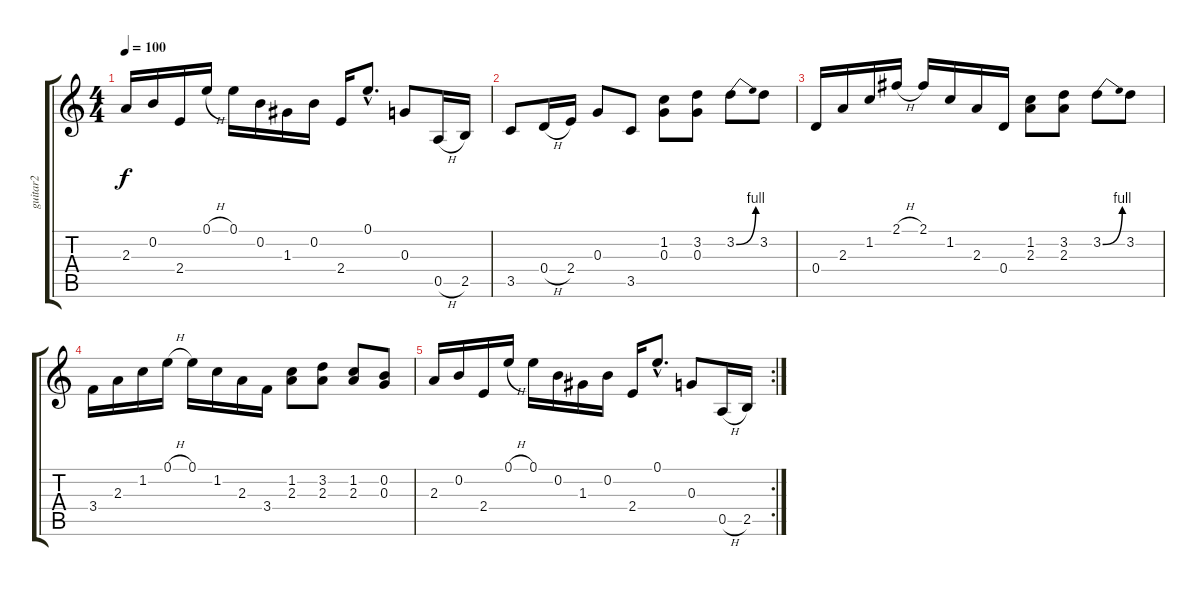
\track ("guitar2" "guitar2") {instrument distortionguitar}
\staff {score tabs}
\tuning (E4 B3 G3 D3 A2 E2) {hide}
\ts (4 4)
\tempo 100
\clef g2
\ks c
2.3.16{dy f} 0.2.16 2.4.16 0.1{h}.16 0.1.16 0.2.16 1.3.16 0.2.16 2.4.16 0.1{hac}.8{d} 0.3.8 0.5{h}.16 2.5.16 |
3.5.8 0.4{h}.16 2.4.16 0.3.8 3.5.8 (1.2 0.3).8 (3.2 0.3).8 3.2{be (bend 0 0 60 4)}.8 3.2.8 |
0.4.16 2.3.16 1.2.16 2.1{h}.16 2.1.16 1.2.16 2.3.16 0.4.16 (1.2 2.3).8 (3.2 2.3).8 3.2{be (bend 0 0 60 4)}.8 3.2.8 |
3.4.16 2.3.16 1.2.16 0.1{h}.16 0.1.16 1.2.16 2.3.16 3.4.16 (1.2 2.3).8 (3.2 2.3).8 (1.2 2.3).8 (0.2 0.3).8 |
\rc 2
2.3.16 0.2.16 2.4.16 0.1{h}.16 0.1.16 0.2.16 1.3.16 0.2.16 2.4.16 0.1{hac}.8{d} 0.3.8 0.5{h}.16 2.5.16
